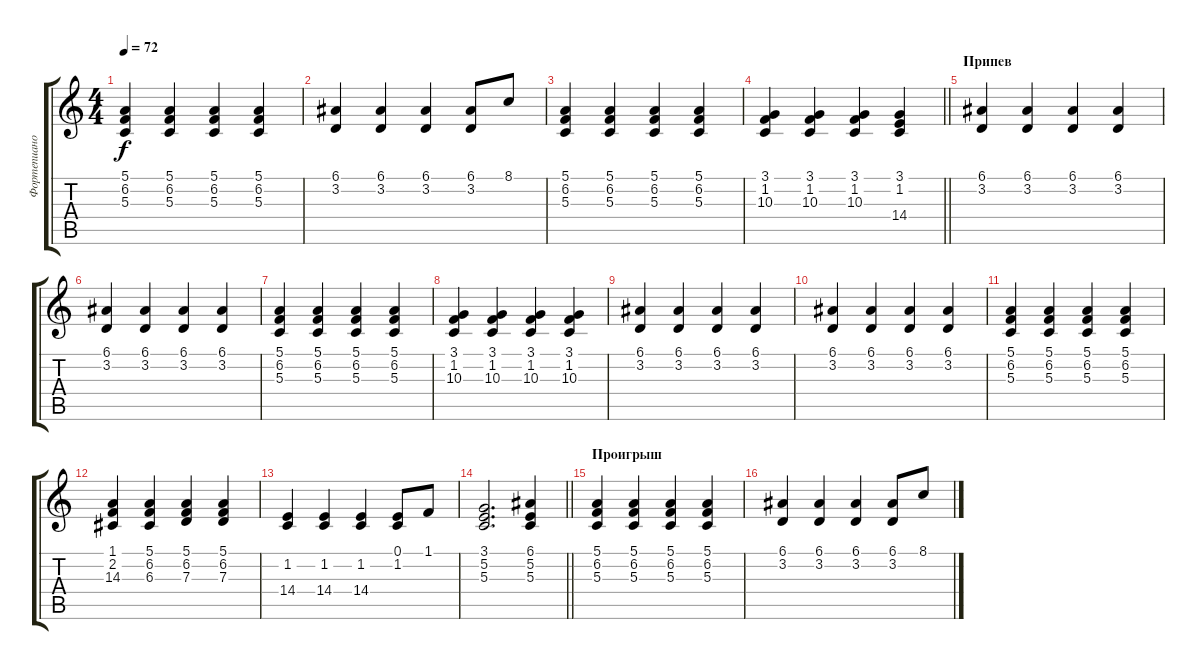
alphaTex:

\track ("Фортепиано (п.р.)" "Фортепиано") {instrument acousticgrandpiano}
\staff {score tabs}
\tuning (E4 B3 G3 D3 A2 E2) {hide}
\ts (4 4)
\tempo 72
\clef g2
\ks c
(5.1 6.2 5.3).4{dy f} (5.1 6.2 5.3).4 (5.1 6.2 5.3).4 (5.1 6.2 5.3).4 |
(6.1 3.2).4 (6.1 3.2).4 (6.1 3.2).4 (6.1 3.2).8 8.1.8 |
(5.1 6.2 5.3).4 (5.1 6.2 5.3).4 (5.1 6.2 5.3).4 (5.1 6.2 5.3).4 |
\barLineRight lightlight
(3.1 1.2 10.3).4 (3.1 1.2 10.3).4 (3.1 1.2 10.3).4 (3.1 1.2 14.4).4 |
\section ("" "Припев")
(6.1 3.2).4 (6.1 3.2).4 (6.1 3.2).4 (6.1 3.2).4 |
(6.1 3.2).4 (6.1 3.2).4 (6.1 3.2).4 (6.1 3.2).4 |
(5.1 6.2 5.3).4 (5.1 6.2 5.3).4 (5.1 6.2 5.3).4 (5.1 6.2 5.3).4 |
(3.1 1.2 10.3).4 (3.1 1.2 10.3).4 (3.1 1.2 10.3).4 (3.1 1.2 10.3).4 |
(6.1 3.2).4 (6.1 3.2).4 (6.1 3.2).4 (6.1 3.2).4 |
(6.1 3.2).4 (6.1 3.2).4 (6.1 3.2).4 (6.1 3.2).4 |
(5.1 6.2 5.3).4 (5.1 6.2 5.3).4 (5.1 6.2 5.3).4 (5.1 6.2 5.3).4 |
(1.1 2.2 14.3).4 (5.1 6.2 6.3).4 (5.1 6.2 7.3).4 (5.1 6.2 7.3).4 |
(1.2 14.4).4 (1.2 14.4).4 (1.2 14.4).4 (0.1 1.2).8 1.1.8 |
\barLineRight lightlight
(3.1 5.2 5.3).2{d} (6.1 5.2 5.3).4 |
\section ("" "Проигрыш")
(5.1 6.2 5.3).4 (5.1 6.2 5.3).4 (5.1 6.2 5.3).4 (5.1 6.2 5.3).4 |
(6.1 3.2).4 (6.1 3.2).4 (6.1 3.2).4 (6.1 3.2).8 8.1.8
